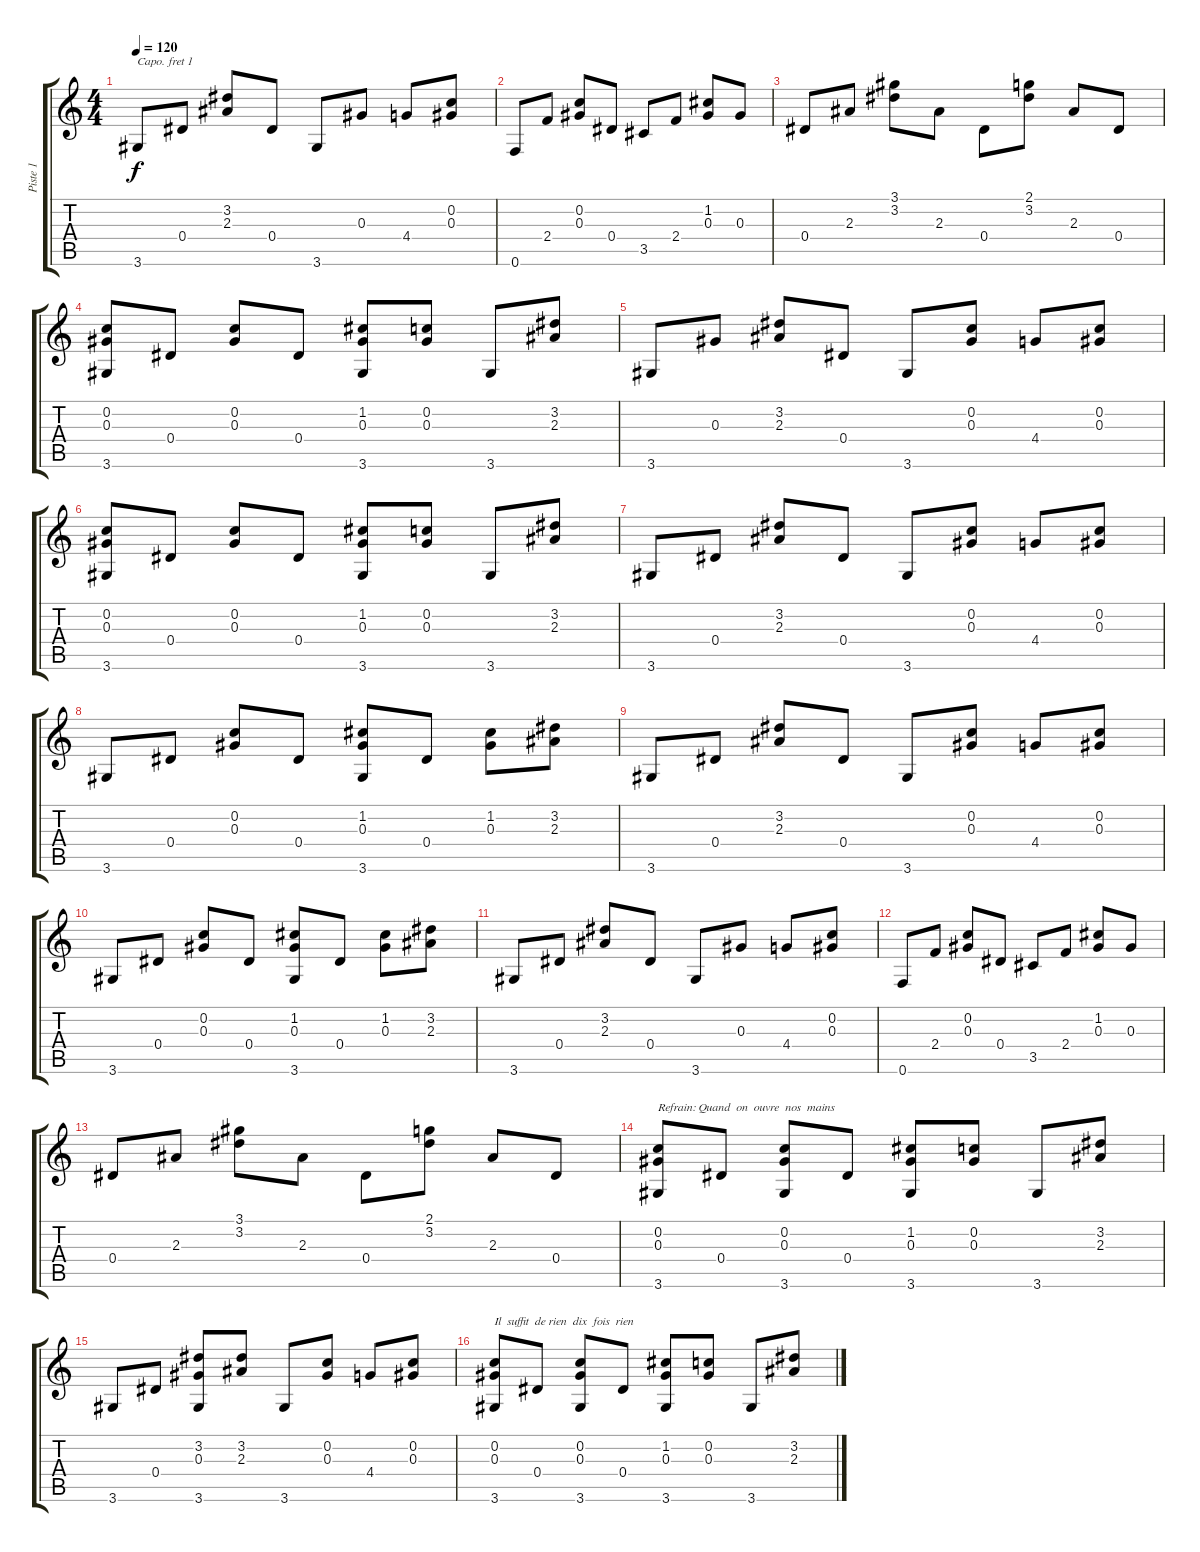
\track ("Piste 1" "Piste 1") {instrument acousticguitarsteel}
\staff {score tabs}
\capo 1
\tuning (E4 B3 G3 D3 A2 E2) {hide}
\ts (4 4)
\tempo 120
\clef g2
\ks c
3.6.8{dy f} 0.4.8 (3.2 2.3).8 0.4.8 3.6.8 0.3.8 4.4.8 (0.2 0.3).8 |
0.6.8 2.4.8 (0.2 0.3).8 0.4.8 3.5.8 2.4.8 (1.2 0.3).8 0.3.8 |
0.4.8 2.3.8 (3.1 3.2).8 2.3.8 0.4.8 (2.1 3.2).8 2.3.8 0.4.8 |
(0.2 0.3 3.6).8 0.4.8 (0.2 0.3).8 0.4.8 (1.2 0.3 3.6).8 (0.2 0.3).8 3.6.8 (3.2 2.3).8 |
3.6.8 0.3.8 (3.2 2.3).8 0.4.8 3.6.8 (0.2 0.3).8 4.4.8 (0.2 0.3).8 |
(0.2 0.3 3.6).8 0.4.8 (0.2 0.3).8 0.4.8 (1.2 0.3 3.6).8 (0.2 0.3).8 3.6.8 (3.2 2.3).8 |
3.6.8 0.4.8 (3.2 2.3).8 0.4.8 3.6.8 (0.2 0.3).8 4.4.8 (0.2 0.3).8 |
3.6.8 0.4.8 (0.2 0.3).8 0.4.8 (1.2 0.3 3.6).8 0.4.8 (1.2 0.3).8 (3.2 2.3).8 |
3.6.8 0.4.8 (3.2 2.3).8 0.4.8 3.6.8 (0.2 0.3).8 4.4.8 (0.2 0.3).8 |
3.6.8 0.4.8 (0.2 0.3).8 0.4.8 (1.2 0.3 3.6).8 0.4.8 (1.2 0.3).8 (3.2 2.3).8 |
3.6.8 0.4.8 (3.2 2.3).8 0.4.8 3.6.8 0.3.8 4.4.8 (0.2 0.3).8 |
0.6.8 2.4.8 (0.2 0.3).8 0.4.8 3.5.8 2.4.8 (1.2 0.3).8 0.3.8 |
0.4.8 2.3.8 (3.1 3.2).8 2.3.8 0.4.8 (2.1 3.2).8 2.3.8 0.4.8 |
(0.2 0.3 3.6).8{txt "Refrain: Quand  on  ouvre  nos  mains"} 0.4.8 (0.2 0.3 3.6).8 0.4.8 (1.2 0.3 3.6).8 (0.2 0.3).8 3.6.8 (3.2 2.3).8 |
3.6.8 0.4.8 (3.2 0.3 3.6).8 (3.2 2.3).8 3.6.8 (0.2 0.3).8 4.4.8 (0.2 0.3).8 |
(0.2 0.3 3.6).8{txt "Il  suffit  de rien  dix  fois  rien"} 0.4.8 (0.2 0.3 3.6).8 0.4.8 (1.2 0.3 3.6).8 (0.2 0.3).8 3.6.8 (3.2 2.3).8
